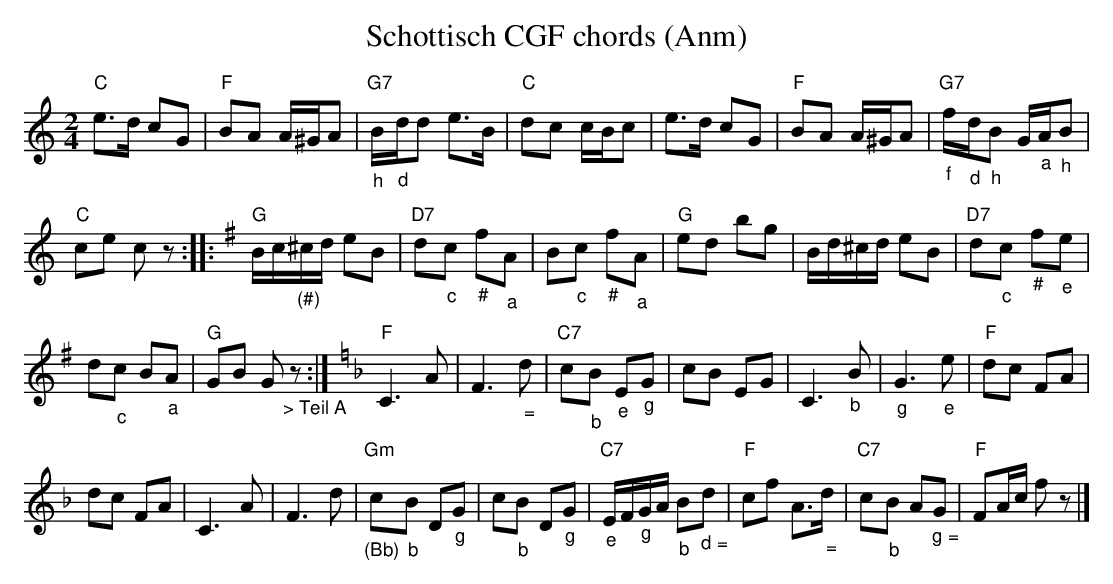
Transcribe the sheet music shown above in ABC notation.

X:1
T:Schottisch CGF chords (Anm)
M:2/4
L:1/8
K:Cmaj%%MIDI gchordon
"C"e>d cG | "F"BA A/2^G/2A | "G7""_h"B/2"_d"d/2d e>B | "C"dc c/2B/2c | e>d cG | "F"BA A/2^G/2A | \
"G7""_f"f/2"_d"d/2"_h"B G/2"_a"A/2"_h"B |
"C"ce cz :: [K:Gmaj] "G"B/2c/2"_(#)"^c/2d/2 eB | "D7"d"_c"c "_#"f"_a"A | B"_c"c "_#"f"_a"A | "G"ed bg | \
B/2d/2^c/2d/2 eB | "D7"d"_c"c "_#"f"_e"e |
d"_c"c B"_a"A | "G"GB G"_> Teil A"z :| [K:Fmaj] "F"C3A | F3"_ ="d | \
"C7"c"_b"B "_e"E"_g"G | cB EG | C3"_b"B | "_g"G3"_e"e | "F"dc FA |
dc FA | C3A | F3d | \
"Gm""_(Bb)"c"_b"B D"_g"G | c"_b"B D"_g"G | "C7""_e"E/2F/2"_g"G/2A/2 "_b"B"_ d ="d | "F"cf A>"_ ="d | "C7"c"_b"B A"_ g ="G | "F"FA/2c/2 fz |]
